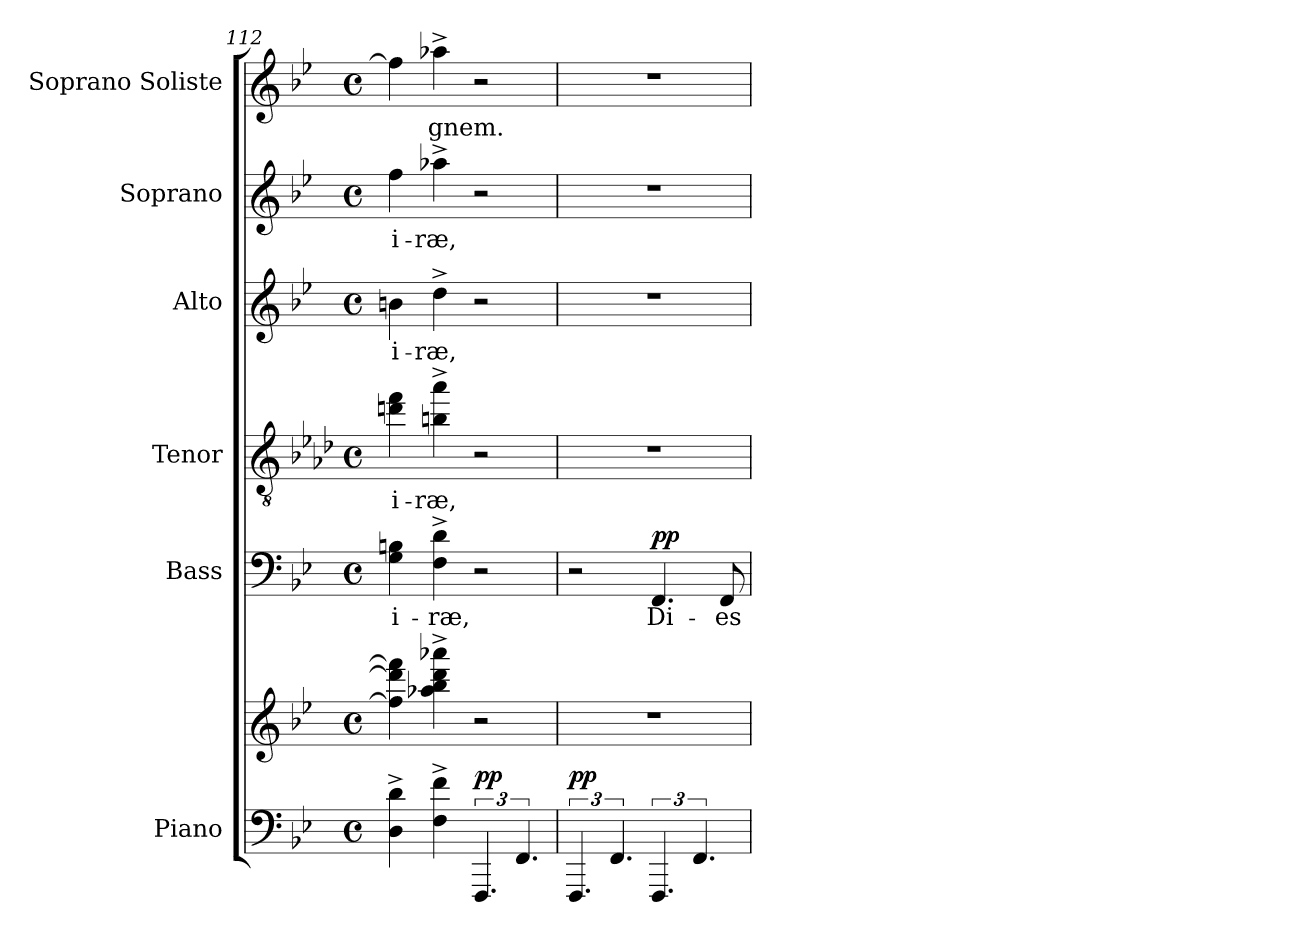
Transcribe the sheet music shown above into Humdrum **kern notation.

**kern	**kern	**dynam	**kern	**text	**dynam	**kern	**text	**kern	**text	**kern	**text	**kern	**text
*part6	*part6	*part6	*part5	*part5	*part5	*part4	*part4	*part3	*part3	*part2	*part2	*part1	*part1
*staff7	*staff6	*staff6/7	*staff5	*staff5	*staff5	*staff4	*staff4	*staff3	*staff3	*staff2	*staff2	*staff1	*staff1
*I"Piano	*	*	*I"Bass	*	*	*I"Tenor	*	*I"Alto	*	*I"Soprano	*	*I"Soprano Soliste	*
*I'Pno.	*	*	*I'B.	*	*	*I'T.	*	*I'A.	*	*I'S.	*	*	*
*clefF4	*clefG2	*	*clefF4	*	*	*clefGv2	*	*clefG2	*	*clefG2	*	*clefG2	*
*	*	*	*	*	*	*ITrd8c14	*	*	*	*	*	*	*
*k[b-e-]	*k[b-e-]	*	*k[b-e-]	*	*	*k[b-e-a-d-]	*	*k[b-e-]	*	*k[b-e-]	*	*k[b-e-]	*
*M4/4	*M4/4	*	*M4/4	*	*	*M4/4	*	*M4/4	*	*M4/4	*	*M4/4	*
*met(c)	*met(c)	*	*met(c)	*	*	*met(c)	*	*met(c)	*	*met(c)	*	*met(c)	*
=112	=112	=112	=112	=112	=112	=112	=112	=112	=112	=112	=112	=112	=112
4D\^ 4d\^	4ff\] 4ddd\] 4fff\]	.	4G\ 4Bn\	i-	.	4dni\ 4fi\	i-	4bn\	i-	4ff\	i-	4ff\]	.
4F\^ 4f\^	4aa-X\^ 4bb-\^ 4ddd\^ 4aaa-X\^	.	4F\^ 4d\^	-ræ,	.	4Bni\^ 4a-i\^	-ræ,	4dd^\	-ræ,	4aa-X^\	-ræ,	4aa-X^\	-gnem.
!	!	!LO:DY:a=2	!	!	!	!	!	!	!	!	!	!	!
6.FFF/	2r	pp	2r	.	.	2r	.	2r	.	2r	.	2r	.
6.FF/	.	.	.	.	.	.	.	.	.	.	.	.	.
!!LO:LB:g=z
=113	=113	=113	=113	=113	=113	=113	=113	=113	=113	=113	=113	=113	=113
!	!	!LO:DY:a=2	!	!	!	!	!	!	!	!	!	!	!
6.FFF/	1r	pp	2r	.	.	1r	.	1r	.	1r	.	1r	.
6.FF/	.	.	.	.	.	.	.	.	.	.	.	.	.
!	!	!	!	!	!LO:DY:a	!	!	!	!	!	!	!	!
6.FFF/	.	.	4.FF/	Di-	pp	.	.	.	.	.	.	.	.
6.FF/	.	.	.	.	.	.	.	.	.	.	.	.	.
.	.	.	8FF/	-es	.	.	.	.	.	.	.	.	.
=	=	=	=	=	=	=	=	=	=	=	=	=	=
*-	*-	*-	*-	*-	*-	*-	*-	*-	*-	*-	*-	*-	*-
